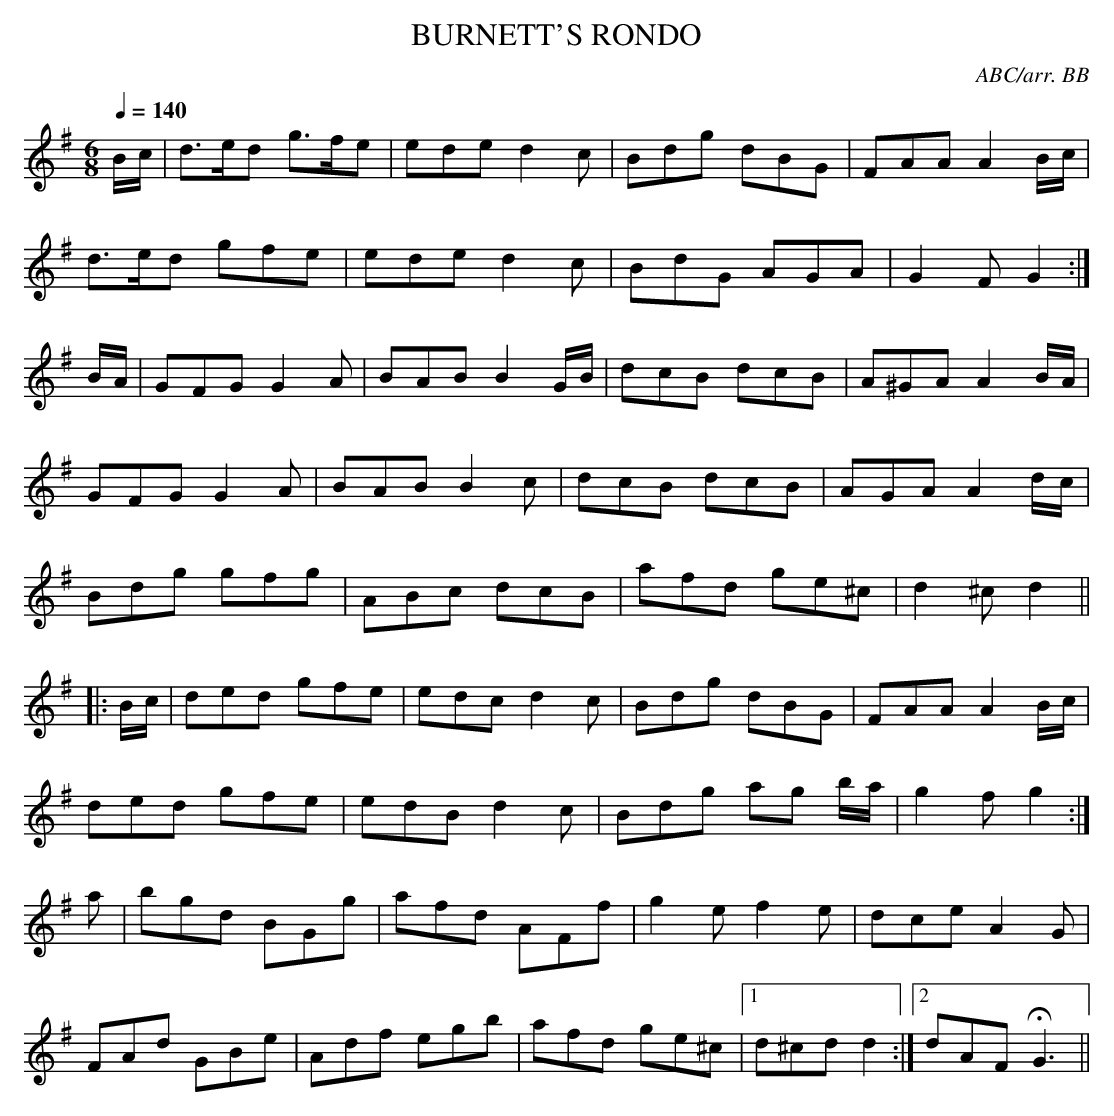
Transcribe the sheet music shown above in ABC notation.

X:1
T:BURNETT'S RONDO
C:ABC/arr. BB
it as close to a standard jig as possible, but the tune doesn't
really lend itself to that. So enjoy it as it stands!
Q:1/4=140
M:6/8
L:1/8
K:G
B/c/|d>ed g>fe|ede d2c|Bdg dBG|FAA A2 B/c/|
d>ed gfe|ede d2c|BdG AGA|G2F G2 :|
B/A/|GFG G2A|BAB B2 G/B/|dcB dcB|A^GA A2B/A/|
GFG G2A|BAB B2c|dcB dcB|AGA A2 d/c/|
Bdg gfg|ABc dcB|afd ge^c|d2^c d2||
|:B/c/|ded gfe|edc d2c|Bdg dBG|FAA A2 B/c/|
ded gfe|edB d2c|Bdg ag b/a/|g2f g2 :|
a|bgd BGg|afd AFf|g2e f2e|dce A2G|
FAd GBe|Adf egb|afd ge^c|1 d^cd d2 :|2 dAF HG3||
